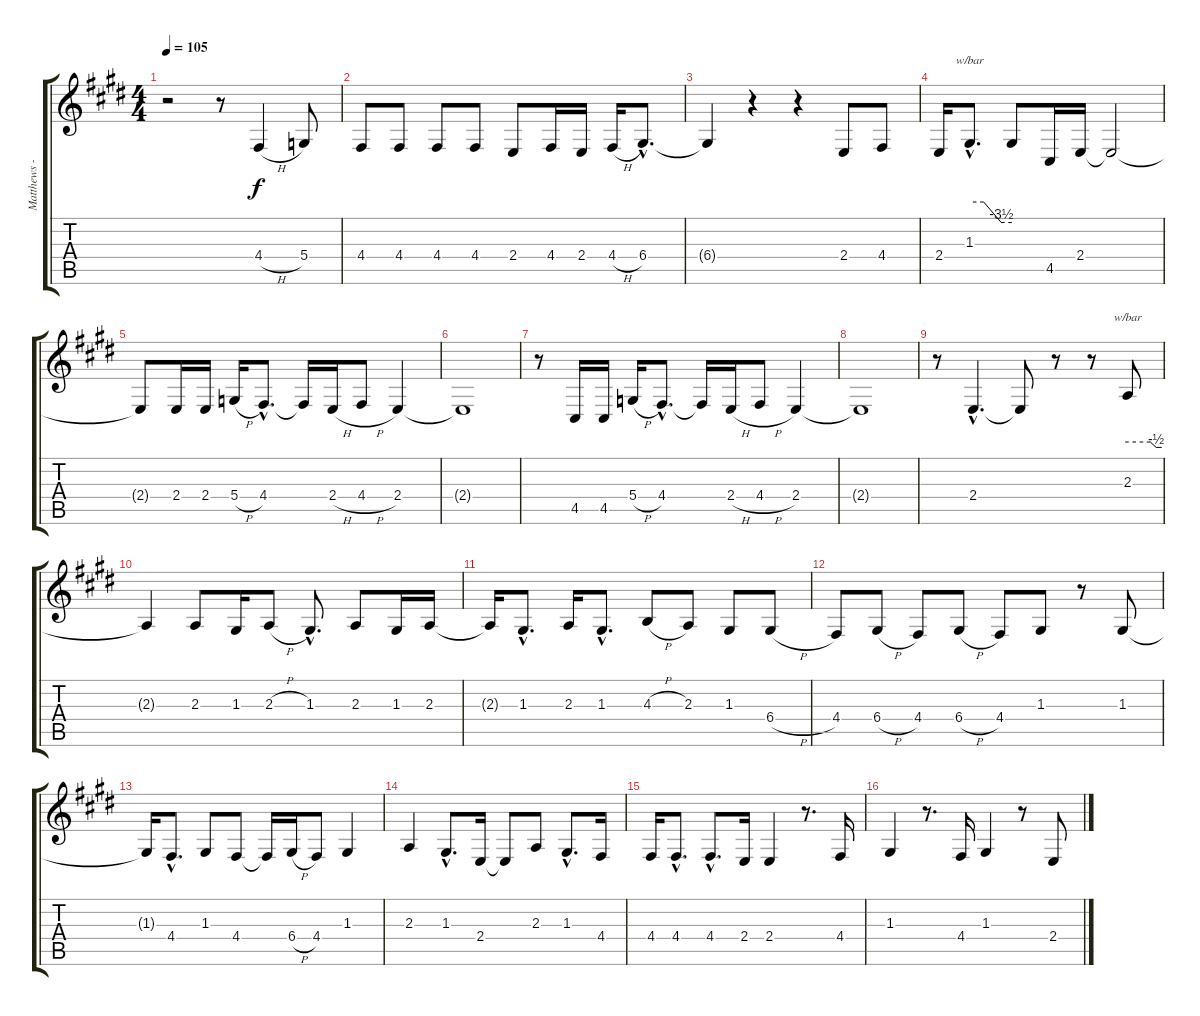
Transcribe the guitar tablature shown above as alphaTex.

\track ("Matthews - Vocals" "Matthews -") {instrument lead2sawtooth}
\staff {score tabs}
\tuning (E4 B3 G3 D3 A2 E2) {hide}
\ts (4 4)
\tempo 105
\clef g2
\ks c#minor
r.2{dy f} r.8 4.4{h}.4 5.4.8 |
4.4.8 4.4.8 4.4.8 4.4.8 2.4.8 4.4.16 2.4.16 4.4{h}.16 6.4{hac}.8{d} |
6.4{t}.4 r.4 r.4 2.4.8 4.4.8 |
2.4.16 1.3{hac}.8{d tbe (custom default 0 0 20 0 45 -14 60 -14)} 1.3{t}.8 4.5.16 2.4.16 2.4{t}.2 |
2.4{t}.8 2.4.16 2.4.16 5.4{h}.16 4.4{hac}.8{d} 4.4{t}.16 2.4{h}.16 4.4{h}.8 2.4.4 |
2.4{t}.1 |
r.8 4.5.16 4.5.16 5.4{h}.16 4.4{hac}.8{d} 4.4{t}.16 2.4{h}.16 4.4{h}.8 2.4.4 |
2.4{t}.1 |
r.8 2.4{hac}.4{d} 2.4{t}.8 r.8 r.8 2.3.8{tbe (custom default 0 0 40 0 50 -2 60 -2)} |
2.3{t}.4 2.3.8 1.3.16 2.3{h}.8 1.3{hac}.8{d} 2.3.8 1.3.16 2.3.16 |
2.3{t}.16 1.3{hac}.8{d} 2.3.16 1.3{hac}.8{d} 4.3{h}.8 2.3.8 1.3.8 6.4{h}.8 |
4.4.8 6.4{h}.8 4.4.8 6.4{h}.8 4.4.8 1.3.8 r.8 1.3.8 |
1.3{t}.16 4.4{hac}.8{d} 1.3.8 4.4.8 4.4{t}.16 6.4{h}.16 4.4.8 1.3.4 |
2.3.4 1.3{hac}.8{d} 2.4.16 2.4{t}.8 2.3.8 1.3{hac}.8{d} 4.4.16 |
4.4.16 4.4{hac}.8{d} 4.4{hac}.8{d} 2.4.16 2.4.4 r.8{d} 4.4.16 |
1.3.4 r.8{d} 4.4.16 1.3.4 r.8 2.4.8
